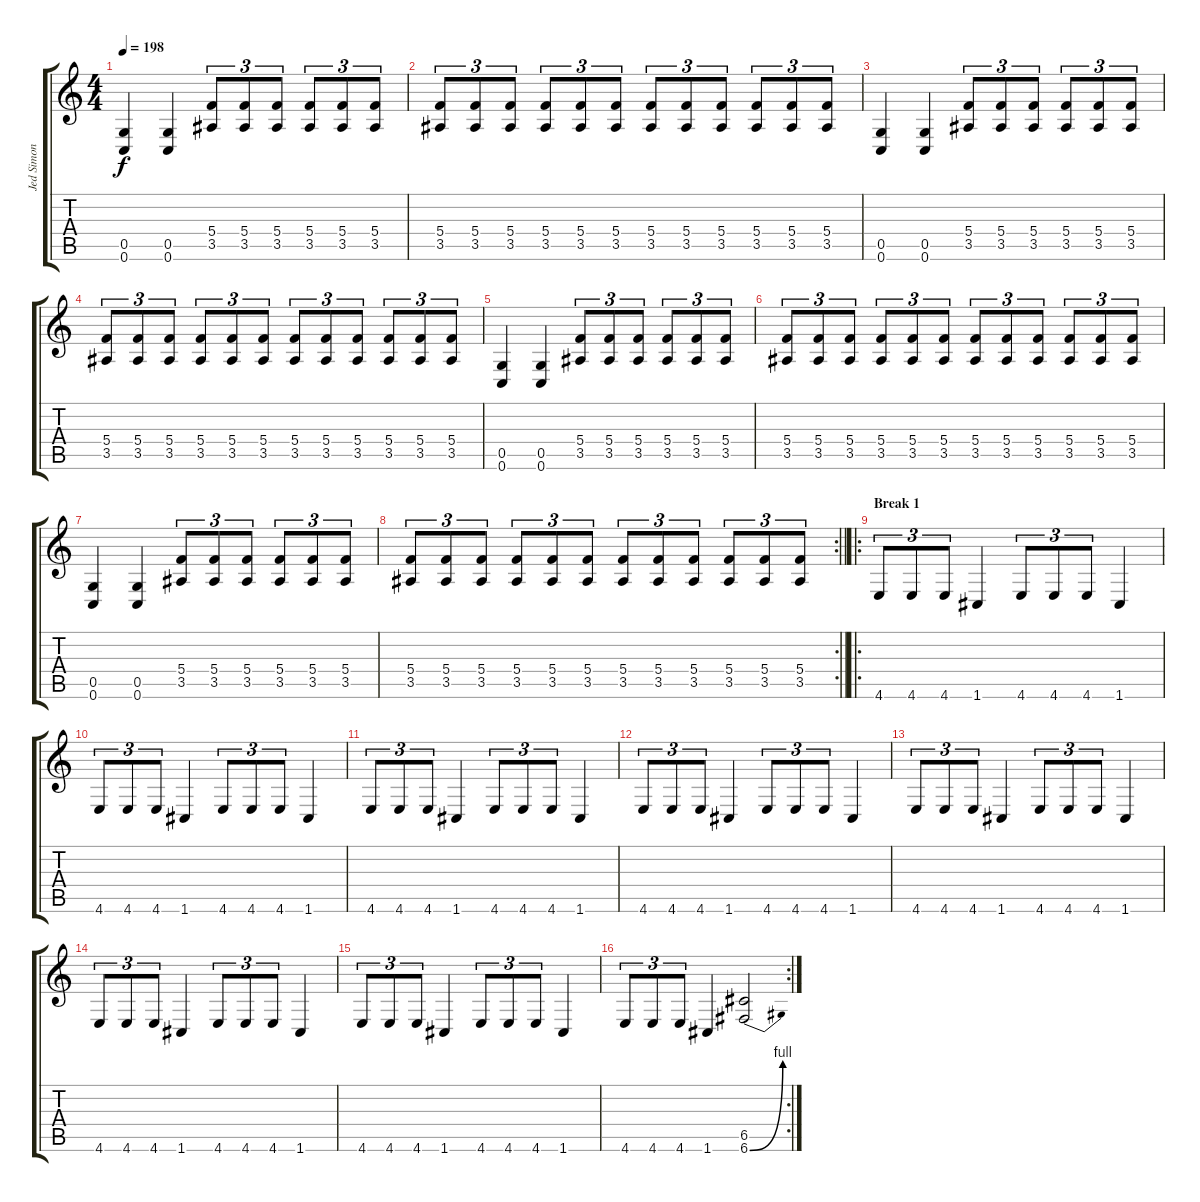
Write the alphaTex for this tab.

\track ("Jed Simon" "Jed Simon") {instrument distortionguitar}
\staff {score tabs}
\tuning (E4 C4 G3 C3 G2 C2) {hide}
\ts (4 4)
\tempo 198
\clef g2
\ks c
(0.5 0.6).4{dy f} (0.5 0.6).4 (5.4 3.5).8{tu (3 2)} (5.4 3.5).8{tu (3 2)} (5.4 3.5).8{tu (3 2)} (5.4 3.5).8{tu (3 2)} (5.4 3.5).8{tu (3 2)} (5.4 3.5).8{tu (3 2)} |
(5.4 3.5).8{tu (3 2)} (5.4 3.5).8{tu (3 2)} (5.4 3.5).8{tu (3 2)} (5.4 3.5).8{tu (3 2)} (5.4 3.5).8{tu (3 2)} (5.4 3.5).8{tu (3 2)} (5.4 3.5).8{tu (3 2)} (5.4 3.5).8{tu (3 2)} (5.4 3.5).8{tu (3 2)} (5.4 3.5).8{tu (3 2)} (5.4 3.5).8{tu (3 2)} (5.4 3.5).8{tu (3 2)} |
(0.5 0.6).4 (0.5 0.6).4 (5.4 3.5).8{tu (3 2)} (5.4 3.5).8{tu (3 2)} (5.4 3.5).8{tu (3 2)} (5.4 3.5).8{tu (3 2)} (5.4 3.5).8{tu (3 2)} (5.4 3.5).8{tu (3 2)} |
(5.4 3.5).8{tu (3 2)} (5.4 3.5).8{tu (3 2)} (5.4 3.5).8{tu (3 2)} (5.4 3.5).8{tu (3 2)} (5.4 3.5).8{tu (3 2)} (5.4 3.5).8{tu (3 2)} (5.4 3.5).8{tu (3 2)} (5.4 3.5).8{tu (3 2)} (5.4 3.5).8{tu (3 2)} (5.4 3.5).8{tu (3 2)} (5.4 3.5).8{tu (3 2)} (5.4 3.5).8{tu (3 2)} |
(0.5 0.6).4 (0.5 0.6).4 (5.4 3.5).8{tu (3 2)} (5.4 3.5).8{tu (3 2)} (5.4 3.5).8{tu (3 2)} (5.4 3.5).8{tu (3 2)} (5.4 3.5).8{tu (3 2)} (5.4 3.5).8{tu (3 2)} |
(5.4 3.5).8{tu (3 2)} (5.4 3.5).8{tu (3 2)} (5.4 3.5).8{tu (3 2)} (5.4 3.5).8{tu (3 2)} (5.4 3.5).8{tu (3 2)} (5.4 3.5).8{tu (3 2)} (5.4 3.5).8{tu (3 2)} (5.4 3.5).8{tu (3 2)} (5.4 3.5).8{tu (3 2)} (5.4 3.5).8{tu (3 2)} (5.4 3.5).8{tu (3 2)} (5.4 3.5).8{tu (3 2)} |
(0.5 0.6).4 (0.5 0.6).4 (5.4 3.5).8{tu (3 2)} (5.4 3.5).8{tu (3 2)} (5.4 3.5).8{tu (3 2)} (5.4 3.5).8{tu (3 2)} (5.4 3.5).8{tu (3 2)} (5.4 3.5).8{tu (3 2)} |
\rc 2
\barLineRight lightlight
(5.4 3.5).8{tu (3 2)} (5.4 3.5).8{tu (3 2)} (5.4 3.5).8{tu (3 2)} (5.4 3.5).8{tu (3 2)} (5.4 3.5).8{tu (3 2)} (5.4 3.5).8{tu (3 2)} (5.4 3.5).8{tu (3 2)} (5.4 3.5).8{tu (3 2)} (5.4 3.5).8{tu (3 2)} (5.4 3.5).8{tu (3 2)} (5.4 3.5).8{tu (3 2)} (5.4 3.5).8{tu (3 2)} |
\ro
\section ("" "Break 1")
4.6.8{tu (3 2)} 4.6.8{tu (3 2)} 4.6.8{tu (3 2)} 1.6.4 4.6.8{tu (3 2)} 4.6.8{tu (3 2)} 4.6.8{tu (3 2)} 1.6.4 |
4.6.8{tu (3 2)} 4.6.8{tu (3 2)} 4.6.8{tu (3 2)} 1.6.4 4.6.8{tu (3 2)} 4.6.8{tu (3 2)} 4.6.8{tu (3 2)} 1.6.4 |
4.6.8{tu (3 2)} 4.6.8{tu (3 2)} 4.6.8{tu (3 2)} 1.6.4 4.6.8{tu (3 2)} 4.6.8{tu (3 2)} 4.6.8{tu (3 2)} 1.6.4 |
4.6.8{tu (3 2)} 4.6.8{tu (3 2)} 4.6.8{tu (3 2)} 1.6.4 4.6.8{tu (3 2)} 4.6.8{tu (3 2)} 4.6.8{tu (3 2)} 1.6.4 |
4.6.8{tu (3 2)} 4.6.8{tu (3 2)} 4.6.8{tu (3 2)} 1.6.4 4.6.8{tu (3 2)} 4.6.8{tu (3 2)} 4.6.8{tu (3 2)} 1.6.4 |
4.6.8{tu (3 2)} 4.6.8{tu (3 2)} 4.6.8{tu (3 2)} 1.6.4 4.6.8{tu (3 2)} 4.6.8{tu (3 2)} 4.6.8{tu (3 2)} 1.6.4 |
4.6.8{tu (3 2)} 4.6.8{tu (3 2)} 4.6.8{tu (3 2)} 1.6.4 4.6.8{tu (3 2)} 4.6.8{tu (3 2)} 4.6.8{tu (3 2)} 1.6.4 |
\rc 2
4.6.8{tu (3 2)} 4.6.8{tu (3 2)} 4.6.8{tu (3 2)} 1.6.4 (6.5 6.6{be (bend 0 0 60 4)}).2
